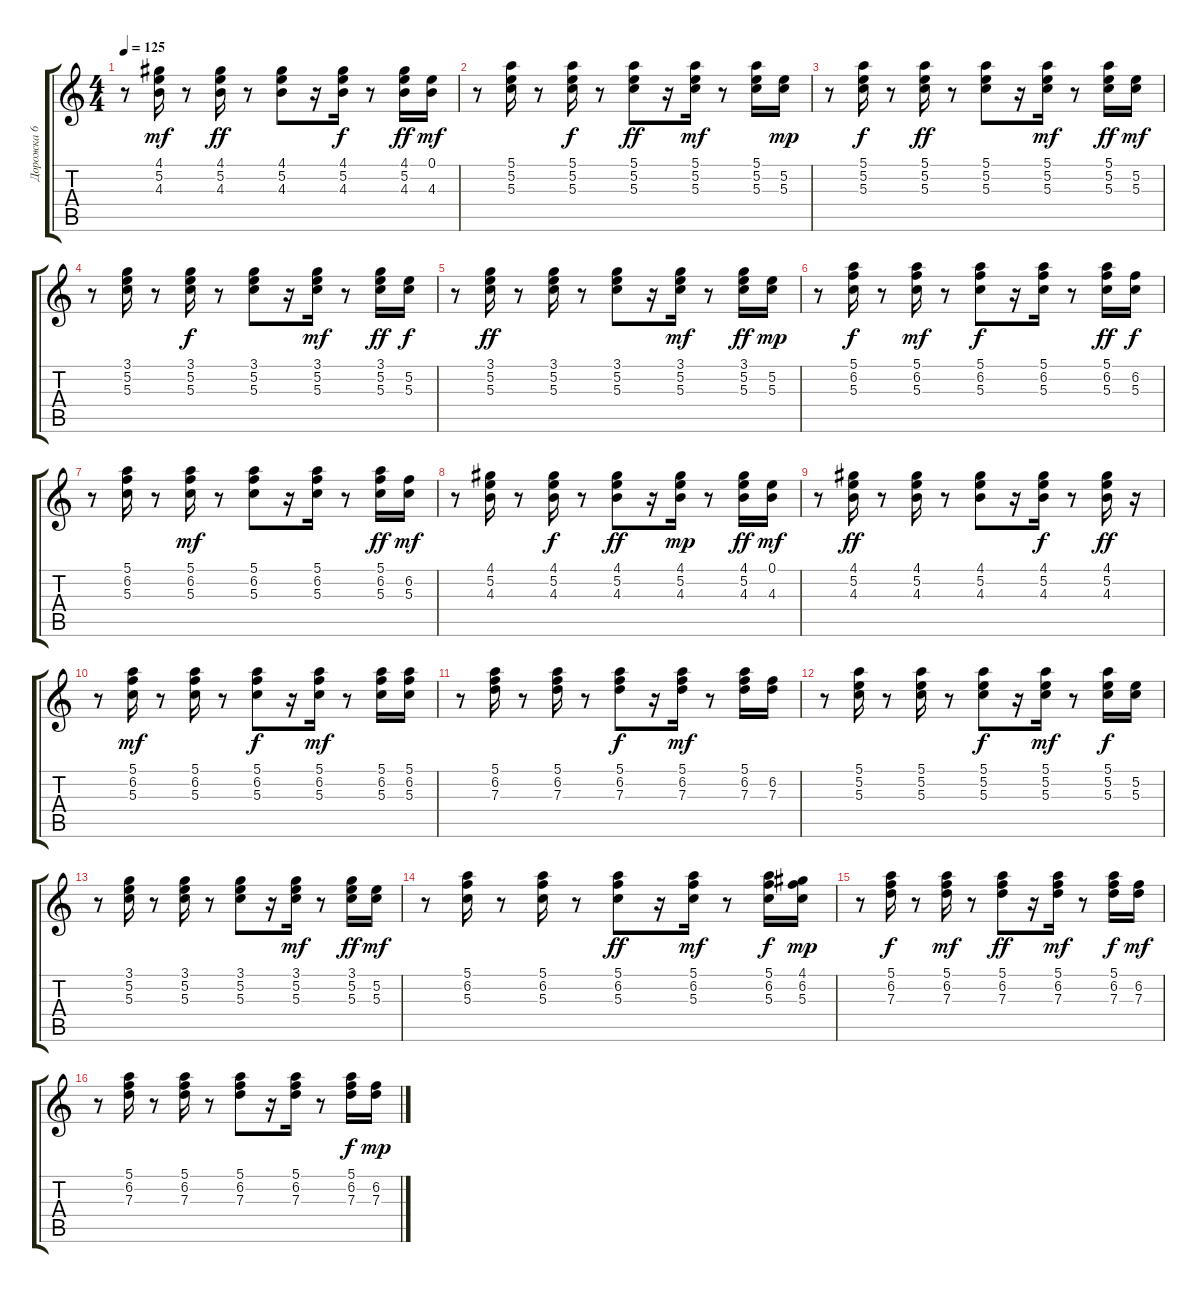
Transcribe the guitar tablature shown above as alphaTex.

\track ("Дорожка 6" "Дорожка 6") {instrument acousticguitarsteel}
\staff {score tabs}
\tuning (E4 B3 G3 D3 A2 E2) {hide}
\ts (4 4)
\tempo 125
\clef g2
\ks c
r.8{dy mp} (4.1 5.2 4.3).16{dy mf} r.8 (4.1 5.2 4.3).16{dy ff} r.8 (4.1 5.2 4.3).8 r.16 (4.1 5.2 4.3).16{dy f} r.8 (4.1 5.2 4.3).16{dy ff} (0.1 4.3).16{dy mf} |
r.8 (5.1 5.2 5.3).16 r.8 (5.1 5.2 5.3).16{dy f} r.8 (5.1 5.2 5.3).8{dy ff} r.16 (5.1 5.2 5.3).16{dy mf} r.8 (5.1 5.2 5.3).16 (5.2 5.3).16{dy mp} |
r.8 (5.1 5.2 5.3).16{dy f} r.8 (5.1 5.2 5.3).16{dy ff} r.8 (5.1 5.2 5.3).8 r.16 (5.1 5.2 5.3).16{dy mf} r.8 (5.1 5.2 5.3).16{dy ff} (5.2 5.3).16{dy mf} |
r.8 (3.1 5.2 5.3).16 r.8 (3.1 5.2 5.3).16{dy f} r.8 (3.1 5.2 5.3).8 r.16 (3.1 5.2 5.3).16{dy mf} r.8 (3.1 5.2 5.3).16{dy ff} (5.2 5.3).16{dy f} |
r.8 (3.1 5.2 5.3).16{dy ff} r.8 (3.1 5.2 5.3).16 r.8 (3.1 5.2 5.3).8 r.16 (3.1 5.2 5.3).16{dy mf} r.8 (3.1 5.2 5.3).16{dy ff} (5.2 5.3).16{dy mp} |
r.8 (5.1 6.2 5.3).16{dy f} r.8 (5.1 6.2 5.3).16{dy mf} r.8 (5.1 6.2 5.3).8{dy f} r.16 (5.1 6.2 5.3).16 r.8 (5.1 6.2 5.3).16{dy ff} (6.2 5.3).16{dy f} |
r.8 (5.1 6.2 5.3).16 r.8 (5.1 6.2 5.3).16{dy mf} r.8 (5.1 6.2 5.3).8 r.16 (5.1 6.2 5.3).16 r.8 (5.1 6.2 5.3).16{dy ff} (6.2 5.3).16{dy mf} |
r.8 (4.1 5.2 4.3).16 r.8 (4.1 5.2 4.3).16{dy f} r.8 (4.1 5.2 4.3).8{dy ff} r.16 (4.1 5.2 4.3).16{dy mp} r.8 (4.1 5.2 4.3).16{dy ff} (0.1 4.3).16{dy mf} |
r.8 (4.1 5.2 4.3).16{dy ff} r.8 (4.1 5.2 4.3).16 r.8 (4.1 5.2 4.3).8 r.16 (4.1 5.2 4.3).16{dy f} r.8 (4.1 5.2 4.3).16{dy ff} r.16 |
r.8 (5.1 6.2 5.3).16{dy mf} r.8 (5.1 6.2 5.3).16 r.8 (5.1 6.2 5.3).8{dy f} r.16 (5.1 6.2 5.3).16{dy mf} r.8 (5.1 6.2 5.3).16 (5.1 6.2 5.3).16 |
r.8 (5.1 6.2 7.3).16 r.8 (5.1 6.2 7.3).16 r.8 (5.1 6.2 7.3).8{dy f} r.16 (5.1 6.2 7.3).16{dy mf} r.8 (5.1 6.2 7.3).16 (6.2 7.3).16 |
r.8 (5.1 5.2 5.3).16 r.8 (5.1 5.2 5.3).16 r.8 (5.1 5.2 5.3).8{dy f} r.16 (5.1 5.2 5.3).16{dy mf} r.8 (5.1 5.2 5.3).16{dy f} (5.2 5.3).16 |
r.8 (3.1 5.2 5.3).16 r.8 (3.1 5.2 5.3).16 r.8 (3.1 5.2 5.3).8 r.16 (3.1 5.2 5.3).16{dy mf} r.8 (3.1 5.2 5.3).16{dy ff} (5.2 5.3).16{dy mf} |
r.8 (5.1 6.2 5.3).16 r.8 (5.1 6.2 5.3).16 r.8 (5.1 6.2 5.3).8{dy ff} r.16 (5.1 6.2 5.3).16{dy mf} r.8 (5.1 6.2 5.3).16{dy f} (4.1 6.2 5.3).16{dy mp} |
r.8 (5.1 6.2 7.3).16{dy f} r.8 (5.1 6.2 7.3).16{dy mf} r.8 (5.1 6.2 7.3).8{dy ff} r.16 (5.1 6.2 7.3).16{dy mf} r.8 (5.1 6.2 7.3).16{dy f} (6.2 7.3).16{dy mf} |
r.8 (5.1 6.2 7.3).16 r.8 (5.1 6.2 7.3).16 r.8 (5.1 6.2 7.3).8 r.16 (5.1 6.2 7.3).16 r.8 (5.1 6.2 7.3).16{dy f} (6.2 7.3).16{dy mp}
